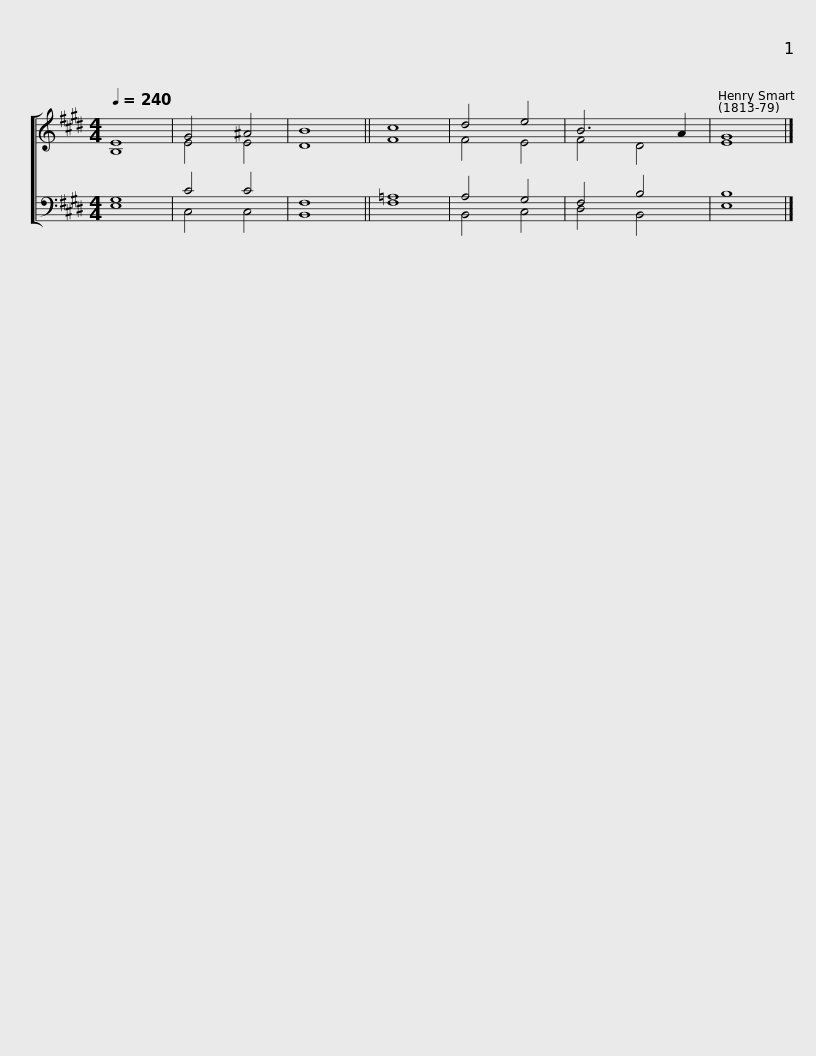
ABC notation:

X:1
%%score [ ( 1 2 ) ( 3 4 ) ]
L:1/8
Q:1/4=240
M:4/4
I:linebreak $
K:E
V:1 treble
V:2 treble
V:3 bass
V:4 bass
V:1
 E8 | G4 ^A4 | B8 || c8 | d4 e4 | %5
 B6 A2 | G8 |] %7
V:2
 B,8 | E4 E4 | D8 || F8 | F4 E4 | %5
 F4 D4 | E8 |] %7
V:3
 G,8 | C4 C4 | F,8 || =A,8 | A,4 G,4 | %5
 F,4 B,4 | B,8 |] %7
V:4
 E,8 | C,4 C,4 | B,,8 || F,8 | B,,4 C,4 | %5
 D,4 B,,4 | E,8 |] %7
